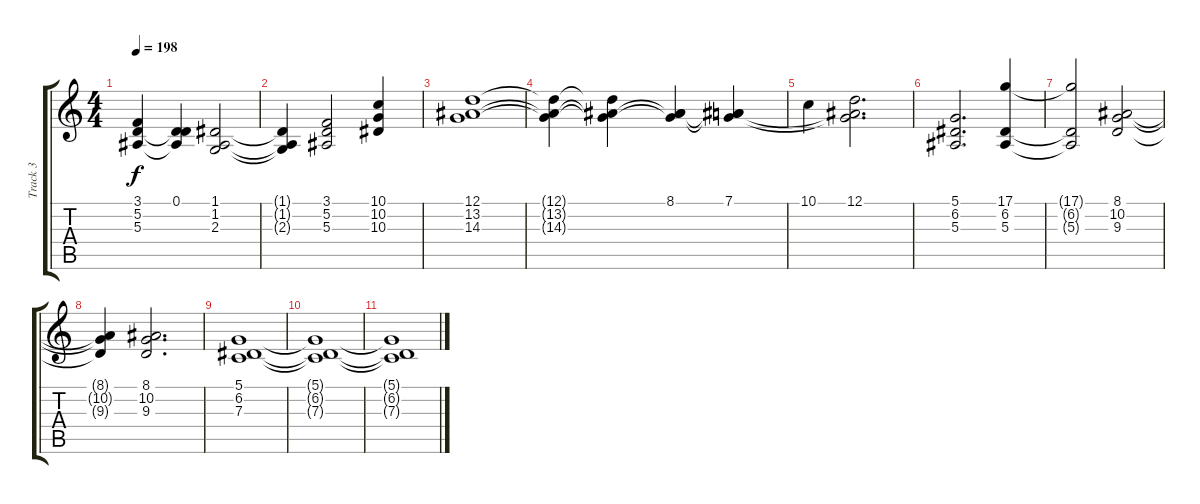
\track ("Track 3" "Track 3") {instrument stringensemble1}
\staff {score tabs}
\tuning (D4 A3 F3 C3 G2 C2) {hide}
\ts (4 4)
\tempo 198
\clef g2
\ks c
(3.1{t} 5.2{t} 5.3{t}).4{dy f} (0.1 5.2{t} 5.3{t}).4 (1.1 1.2 2.3).2 |
(1.1{t} 1.2{t} 2.3{t}).4 (3.1 5.2 5.3).2 (10.1 10.2 10.3).4 |
(12.1 13.2 14.3).1 |
(12.1{t} 13.2{t} 14.3{t}).4 (12.1{t} 13.2{t} 14.3{t}).4 (8.1 13.2{t} 14.3{t}).4 (7.1 13.2{t} 14.3{t}).4 |
10.1.4 (12.1 13.2{t} 14.3{t}).2{d} |
(5.1 6.2 5.3).2{d} (17.1 6.2 5.3).4 |
(17.1{t} 6.2{t} 5.3{t}).2 (8.1 10.2 9.3).2 |
(8.1{t} 10.2{t} 9.3{t}).4 (8.1 10.2 9.3).2{d} |
(5.1 6.2 7.3).1 |
(5.1{t} 6.2{t} 7.3{t}).1 |
(5.1{t} 6.2{t} 7.3{t}).1
